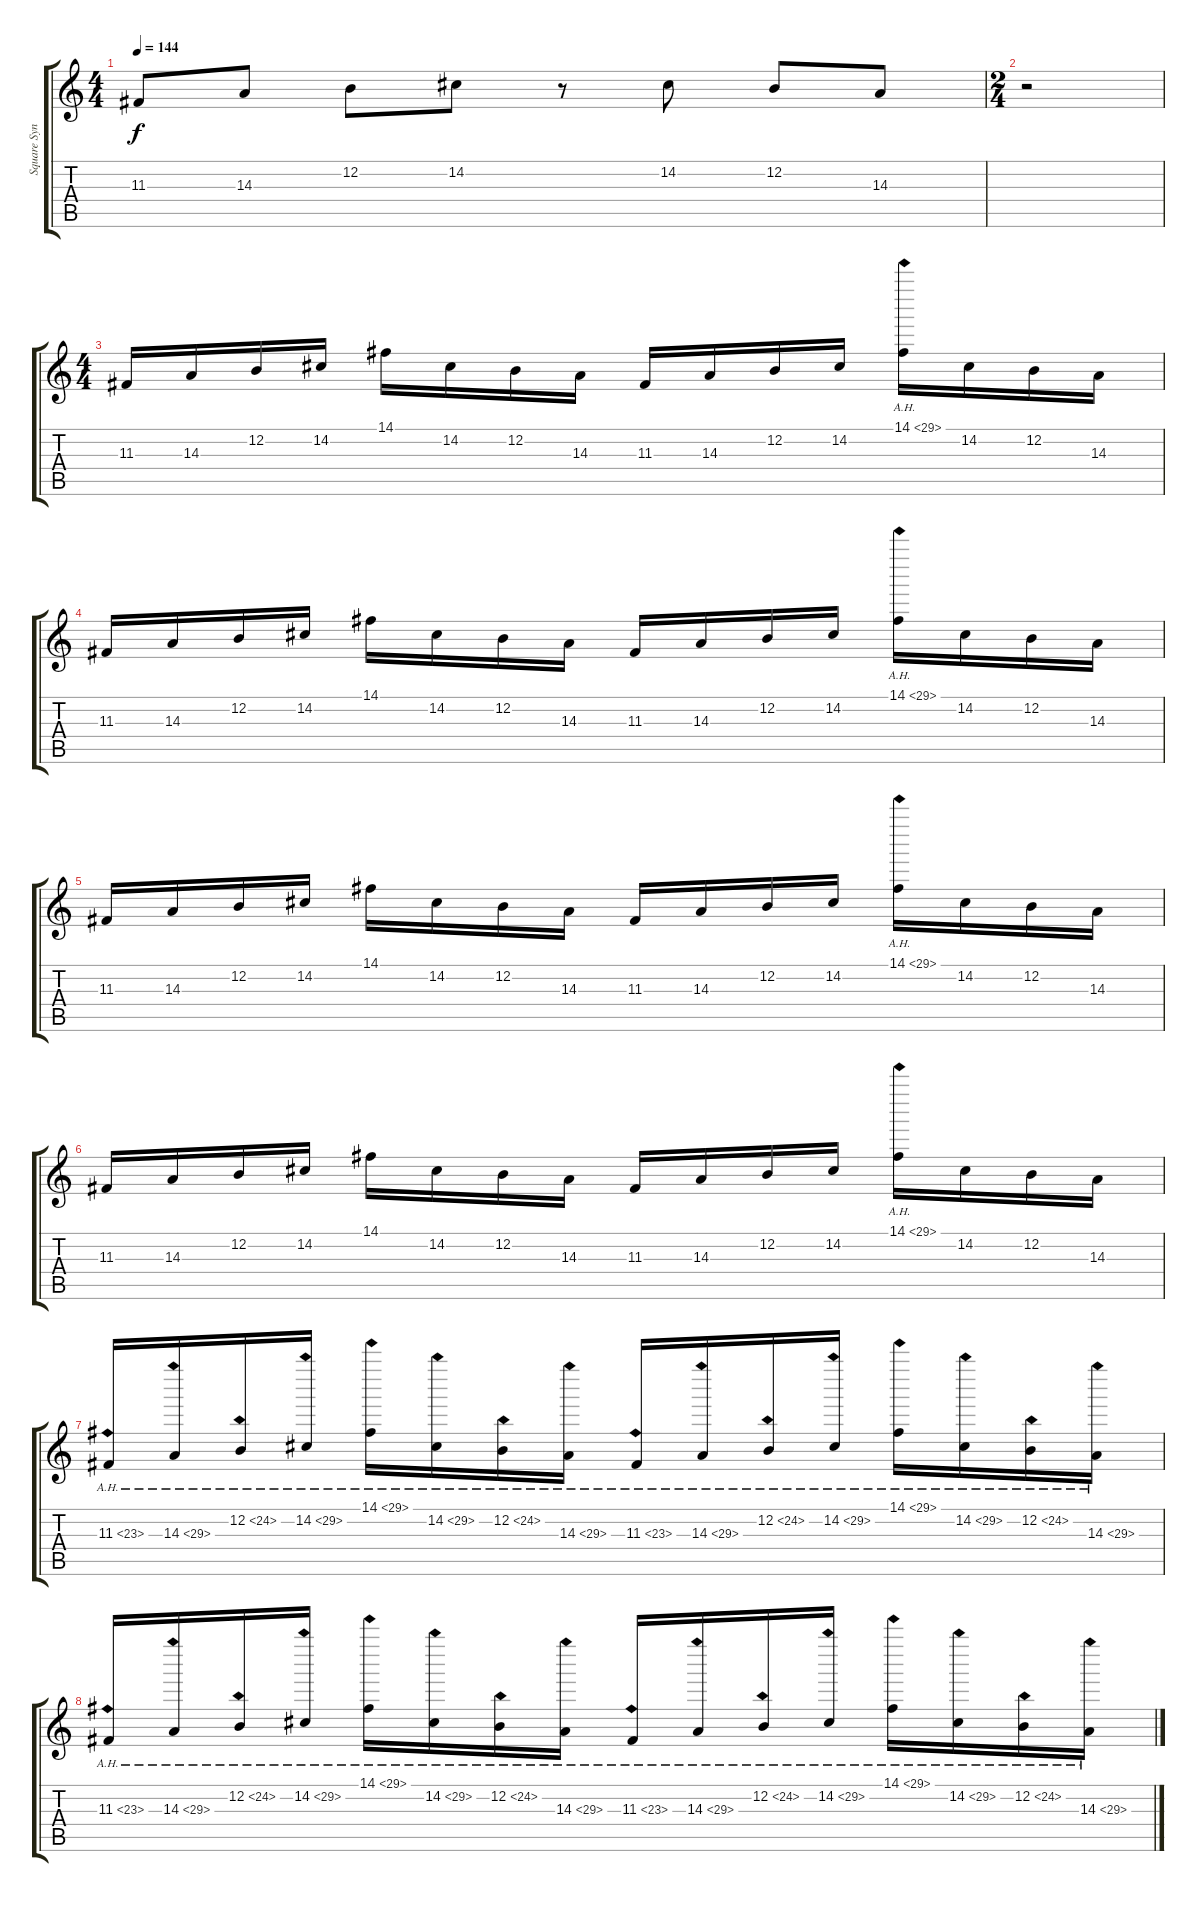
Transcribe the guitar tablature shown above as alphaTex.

\track ("Square Synth" "Square Syn") {instrument lead1square}
\staff {score tabs}
\tuning (E4 B3 G3 D3 A2 E2) {hide}
\ts (4 4)
\tempo 144
\clef g2
\ks c
11.3.8{dy f} 14.3.8 12.2.8 14.2.8 r.8 14.2.8 12.2.8 14.3.8 |
\ts (2 4)
r.2 |
\ts (4 4)
11.3.16 14.3.16 12.2.16 14.2.16 14.1.16 14.2.16 12.2.16 14.3.16 11.3.16 14.3.16 12.2.16 14.2.16 14.1{ah 15}.16 14.2.16 12.2.16 14.3.16 |
11.3.16 14.3.16 12.2.16 14.2.16 14.1.16 14.2.16 12.2.16 14.3.16 11.3.16 14.3.16 12.2.16 14.2.16 14.1{ah 15}.16 14.2.16 12.2.16 14.3.16 |
11.3.16 14.3.16 12.2.16 14.2.16 14.1.16 14.2.16 12.2.16 14.3.16 11.3.16 14.3.16 12.2.16 14.2.16 14.1{ah 15}.16 14.2.16 12.2.16 14.3.16 |
11.3.16 14.3.16 12.2.16 14.2.16 14.1.16 14.2.16 12.2.16 14.3.16 11.3.16 14.3.16 12.2.16 14.2.16 14.1{ah 15}.16 14.2.16 12.2.16 14.3.16 |
11.3{ah 12}.16 14.3{ah 15}.16 12.2{ah 12}.16 14.2{ah 15}.16 14.1{ah 15}.16 14.2{ah 15}.16 12.2{ah 12}.16 14.3{ah 15}.16 11.3{ah 12}.16 14.3{ah 15}.16 12.2{ah 12}.16 14.2{ah 15}.16 14.1{ah 15}.16 14.2{ah 15}.16 12.2{ah 12}.16 14.3{ah 15}.16 |
11.3{ah 12}.16 14.3{ah 15}.16 12.2{ah 12}.16 14.2{ah 15}.16 14.1{ah 15}.16 14.2{ah 15}.16 12.2{ah 12}.16 14.3{ah 15}.16 11.3{ah 12}.16 14.3{ah 15}.16 12.2{ah 12}.16 14.2{ah 15}.16 14.1{ah 15}.16 14.2{ah 15}.16 12.2{ah 12}.16 14.3{ah 15}.16
